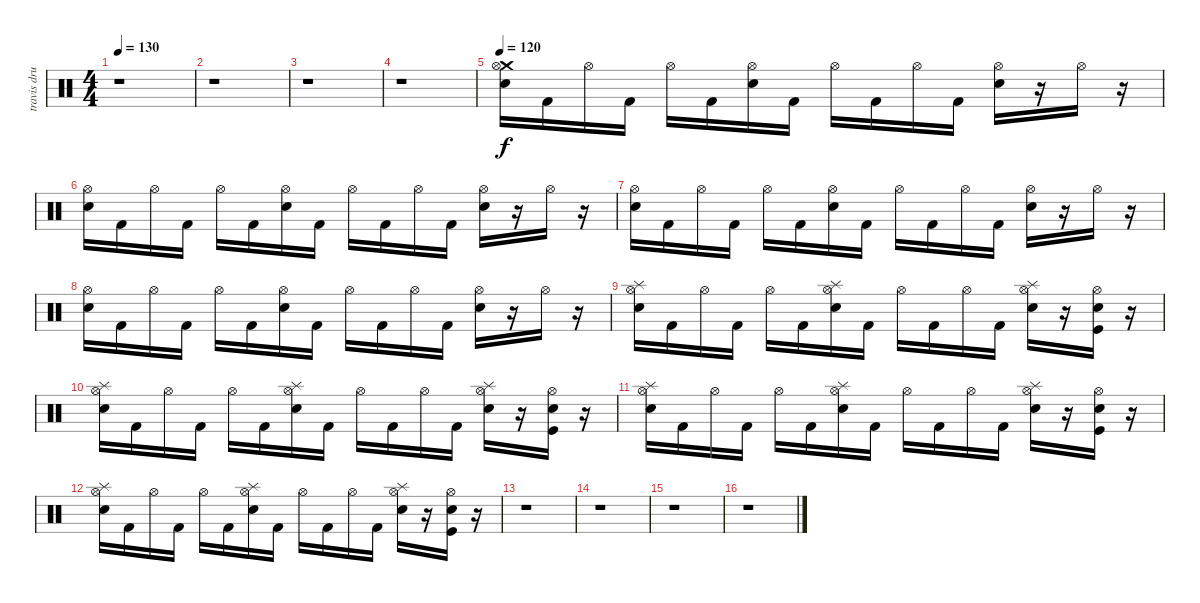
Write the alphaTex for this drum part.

\track ("travis drums" "travis dru") {instrument percussion}
\staff {score}
\articulation defaults
\ts (4 4)
\tempo 130
\clef neutral
\ks c
r.1{dy f} |
r.1 |
r.1 |
r.1 |
\tempo 120
("Crash medium (hit)" "Hi-Hat (open)" "Electric Snare (hit)").16 "Kick (hit) 2".16 "Hi-Hat (open)".16 "Kick (hit) 2".16 "Hi-Hat (open)".16 "Kick (hit) 2".16 ("Hi-Hat (open)" "Electric Snare (hit)").16 "Kick (hit) 2".16 "Hi-Hat (open)".16 "Kick (hit) 2".16 "Hi-Hat (open)".16 "Kick (hit) 2".16 ("Hi-Hat (open)" "Electric Snare (hit)").16 r.16 "Hi-Hat (open)".16 r.16 |
("Hi-Hat (open)" "Electric Snare (hit)").16 "Kick (hit) 2".16 "Hi-Hat (open)".16 "Kick (hit) 2".16 "Hi-Hat (open)".16 "Kick (hit) 2".16 ("Hi-Hat (open)" "Electric Snare (hit)").16 "Kick (hit) 2".16 "Hi-Hat (open)".16 "Kick (hit) 2".16 "Hi-Hat (open)".16 "Kick (hit) 2".16 ("Hi-Hat (open)" "Electric Snare (hit)").16 r.16 "Hi-Hat (open)".16 r.16 |
("Hi-Hat (open)" "Electric Snare (hit)").16 "Kick (hit) 2".16 "Hi-Hat (open)".16 "Kick (hit) 2".16 "Hi-Hat (open)".16 "Kick (hit) 2".16 ("Hi-Hat (open)" "Electric Snare (hit)").16 "Kick (hit) 2".16 "Hi-Hat (open)".16 "Kick (hit) 2".16 "Hi-Hat (open)".16 "Kick (hit) 2".16 ("Hi-Hat (open)" "Electric Snare (hit)").16 r.16 "Hi-Hat (open)".16 r.16 |
("Hi-Hat (open)" "Electric Snare (hit)").16 "Kick (hit) 2".16 "Hi-Hat (open)".16 "Kick (hit) 2".16 "Hi-Hat (open)".16 "Kick (hit) 2".16 ("Hi-Hat (open)" "Electric Snare (hit)").16 "Kick (hit) 2".16 "Hi-Hat (open)".16 "Kick (hit) 2".16 "Hi-Hat (open)".16 "Kick (hit) 2".16 ("Hi-Hat (open)" "Electric Snare (hit)").16 r.16 "Hi-Hat (open)".16 r.16 |
("Splash (hit)" "Hi-Hat (open)" "Electric Snare (hit)").16 "Kick (hit) 2".16 "Hi-Hat (open)".16 "Kick (hit) 2".16 "Hi-Hat (open)".16 "Kick (hit) 2".16 ("Splash (hit)" "Hi-Hat (open)" "Electric Snare (hit)").16 "Kick (hit) 2".16 "Hi-Hat (open)".16 "Kick (hit) 2".16 "Hi-Hat (open)".16 "Kick (hit) 2".16 ("Splash (hit)" "Hi-Hat (open)" "Electric Snare (hit)").16 r.16 ("Snare (hit) 2" "Kick (hit)" "Hi-Hat (open)").16 r.16 |
("Splash (hit)" "Hi-Hat (open)" "Electric Snare (hit)").16 "Kick (hit) 2".16 "Hi-Hat (open)".16 "Kick (hit) 2".16 "Hi-Hat (open)".16 "Kick (hit) 2".16 ("Splash (hit)" "Hi-Hat (open)" "Electric Snare (hit)").16 "Kick (hit) 2".16 "Hi-Hat (open)".16 "Kick (hit) 2".16 "Hi-Hat (open)".16 "Kick (hit) 2".16 ("Splash (hit)" "Hi-Hat (open)" "Electric Snare (hit)").16 r.16 ("Snare (hit) 2" "Kick (hit)" "Hi-Hat (open)").16 r.16 |
("Splash (hit)" "Hi-Hat (open)" "Electric Snare (hit)").16 "Kick (hit) 2".16 "Hi-Hat (open)".16 "Kick (hit) 2".16 "Hi-Hat (open)".16 "Kick (hit) 2".16 ("Splash (hit)" "Hi-Hat (open)" "Electric Snare (hit)").16 "Kick (hit) 2".16 "Hi-Hat (open)".16 "Kick (hit) 2".16 "Hi-Hat (open)".16 "Kick (hit) 2".16 ("Splash (hit)" "Hi-Hat (open)" "Electric Snare (hit)").16 r.16 ("Snare (hit) 2" "Kick (hit)" "Hi-Hat (open)").16 r.16 |
("Splash (hit)" "Hi-Hat (open)" "Electric Snare (hit)").16 "Kick (hit) 2".16 "Hi-Hat (open)".16 "Kick (hit) 2".16 "Hi-Hat (open)".16 "Kick (hit) 2".16 ("Splash (hit)" "Hi-Hat (open)" "Electric Snare (hit)").16 "Kick (hit) 2".16 "Hi-Hat (open)".16 "Kick (hit) 2".16 "Hi-Hat (open)".16 "Kick (hit) 2".16 ("Splash (hit)" "Hi-Hat (open)" "Electric Snare (hit)").16 r.16 ("Snare (hit) 2" "Kick (hit)" "Hi-Hat (open)").16 r.16 |
r.1 |
r.1 |
r.1 |
r.1
